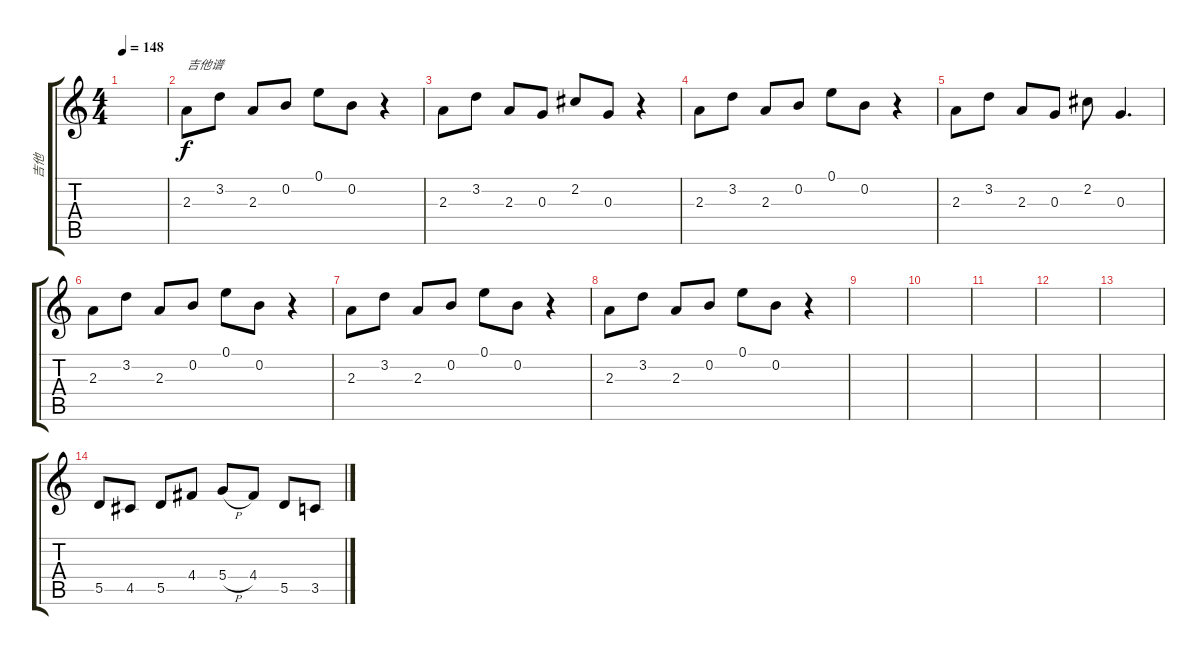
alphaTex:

\track ("吉他" "吉他") {instrument distortionguitar}
\staff {score tabs}
\tuning (E4 B3 G3 D3 A2 E2) {hide}
\ts (4 4)
\tempo 148
\clef g2
\ks c
|
2.3.8{txt "吉他谱"} 3.2.8 2.3.8 0.2.8 0.1.8 0.2.8 r.4 |
2.3.8 3.2.8 2.3.8 0.3.8 2.2.8 0.3.8 r.4 |
2.3.8 3.2.8 2.3.8 0.2.8 0.1.8 0.2.8 r.4 |
2.3.8 3.2.8 2.3.8 0.3.8 2.2.8 0.3.4{d} |
2.3.8 3.2.8 2.3.8 0.2.8 0.1.8 0.2.8 r.4 |
2.3.8 3.2.8 2.3.8 0.2.8 0.1.8 0.2.8 r.4 |
2.3.8 3.2.8 2.3.8 0.2.8 0.1.8 0.2.8 r.4 |
|
|
|
|
|
5.5.8{instrument acousticguitarsteel} 4.5.8 5.5.8 4.4.8 5.4{h}.8 4.4.8 5.5.8 3.5.8
